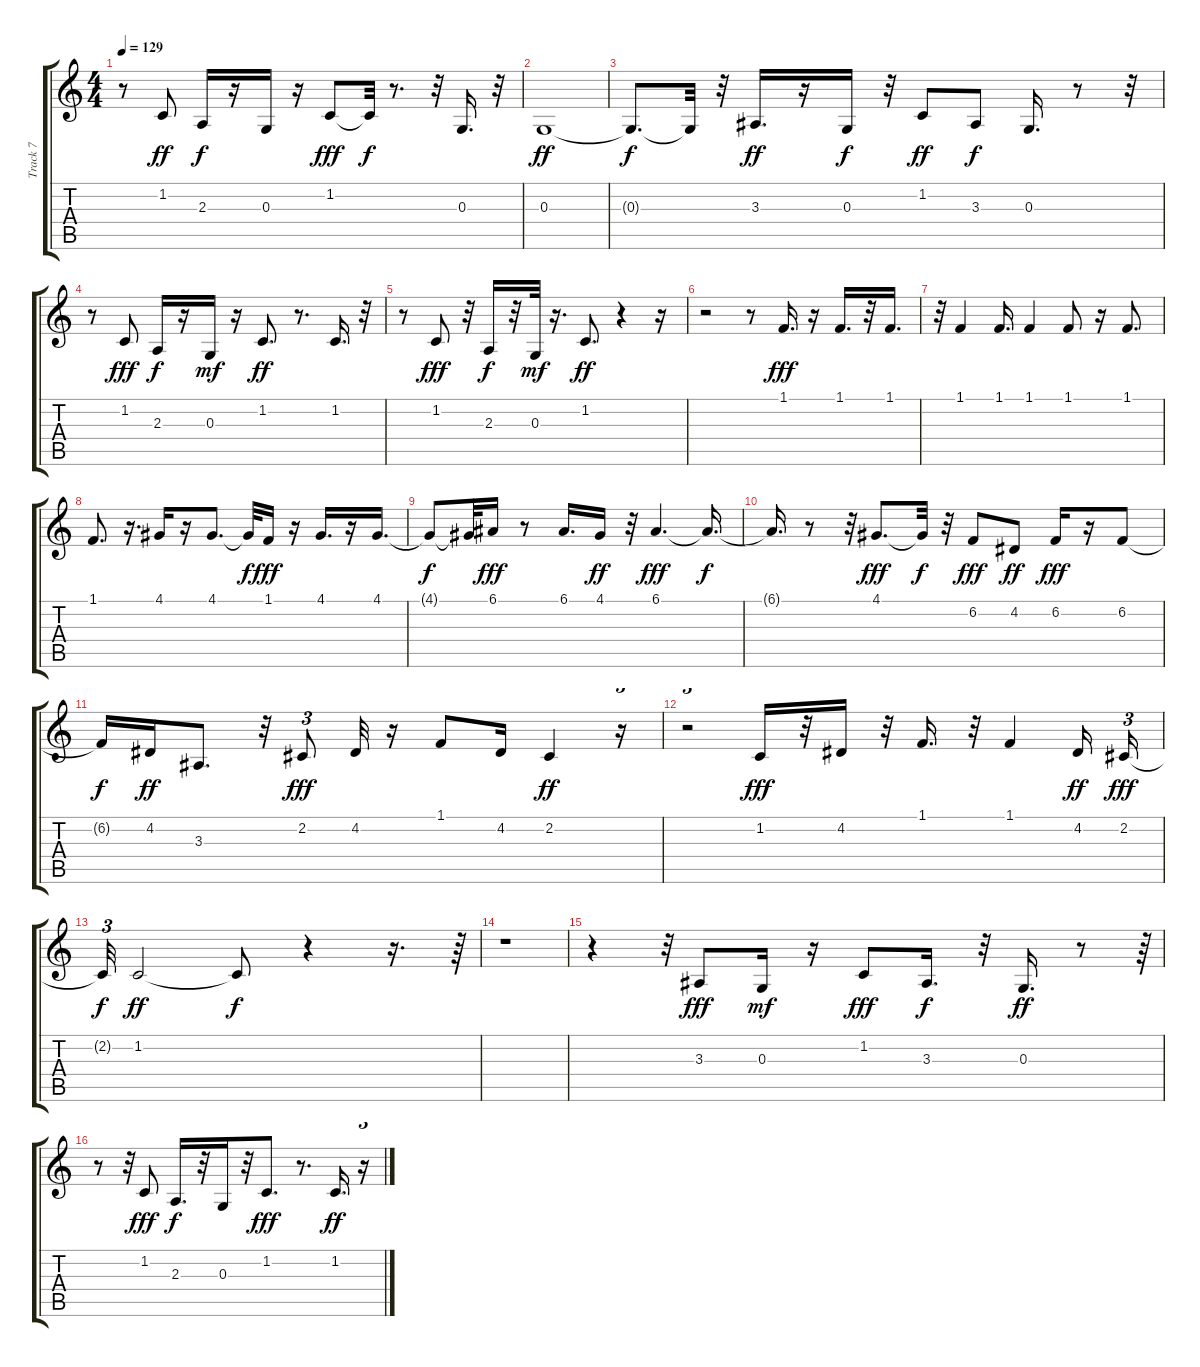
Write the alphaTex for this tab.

\track ("Track 7" "Track 7") {instrument tenorsax}
\staff {score tabs}
\tuning (E4 B3 G3 D3 A2 E2) {hide}
\ts (4 4)
\tempo 129
\clef g2
\ks c
r.8{dy ff} 1.2.8 2.3.16{dy f} r.16 0.3.16 r.16 1.2.8{dy fff} 1.2{t}.32{dy f} r.8{d} r.32 0.3.16{d} r.32 |
0.3.1{dy ff} |
0.3{t}.8{d dy f} 0.3{t}.32 r.32 3.3.16{d dy ff} r.16 0.3.16{dy f} r.32 1.2.8{dy ff} 3.3.8{dy f} 0.3.16{d} r.8 r.32 |
r.8 1.2.8{dy fff} 2.3.16{dy f} r.16 0.3.16{dy mf} r.16 1.2.8{d dy ff} r.8{d} 1.2.16{d} r.32 |
r.8 1.2.8{dy fff} r.32 2.3.16{dy f} r.32 0.3.32{dy mf} r.16{d} 1.2.8{d dy ff} r.4 r.16 |
r.2 r.8 1.1.16{d dy fff} r.16 1.1.16{d} r.32 1.1.16{d} |
r.32 1.1.4 1.1.16{d} 1.1.4 1.1.8 r.16 1.1.8{d} |
1.1.8{d} r.16{d} 4.1.16 r.16 4.1.8{d} 4.1{t}.32{dy f} 1.1.16{dy fff} r.16 4.1.16{d} r.16 4.1.16{d} |
4.1{t}.8{dy f} 4.1{t}.32 6.1.16{dy fff} r.8 6.1.16{d} 4.1.16{dy ff} r.32 6.1.4{d dy fff} 6.1{t}.16{d dy f} |
6.1{t}.16{d} r.8 r.32 4.1.8{d dy fff} 4.1{t}.32{dy f} r.32 6.2.8{dy fff} 4.2.8{dy ff} 6.2.16{dy fff} r.16 6.2.8 |
6.2{t}.16{dy f} 4.2.16{dy ff} 3.3.8{d} r.32 2.2.8{tu (3 2) dy fff} 4.2.32 r.16 1.1.8 4.2.16 2.2.4{dy ff} r.16{tu (3 2)} |
r.2{tu (3 2)} 1.2.16{dy fff} r.32 4.2.16 r.32 1.1.16{d} r.32 1.1.4 4.2.16{dy ff} 2.2.16{tu (3 2) dy fff} |
2.2{t}.32{tu (3 2) dy f} 1.2.2{dy ff} 1.2{t}.8{dy f} r.4 r.16{d} r.64{tu (3 2)} |
r.1 |
r.4 r.32{tu (3 2)} 3.3.8{dy fff} 0.3.16{dy mf} r.16 1.2.8{dy fff} 3.3.16{d dy f} r.32 0.3.16{d dy ff} r.8 r.64{tu (3 2)} |
r.8 r.32{tu (3 2)} 1.2.8{dy fff} 2.3.16{d dy f} r.32 0.3.16 r.32 1.2.8{d dy fff} r.8{d} 1.2.16{d dy ff} r.16{tu (3 2)}
